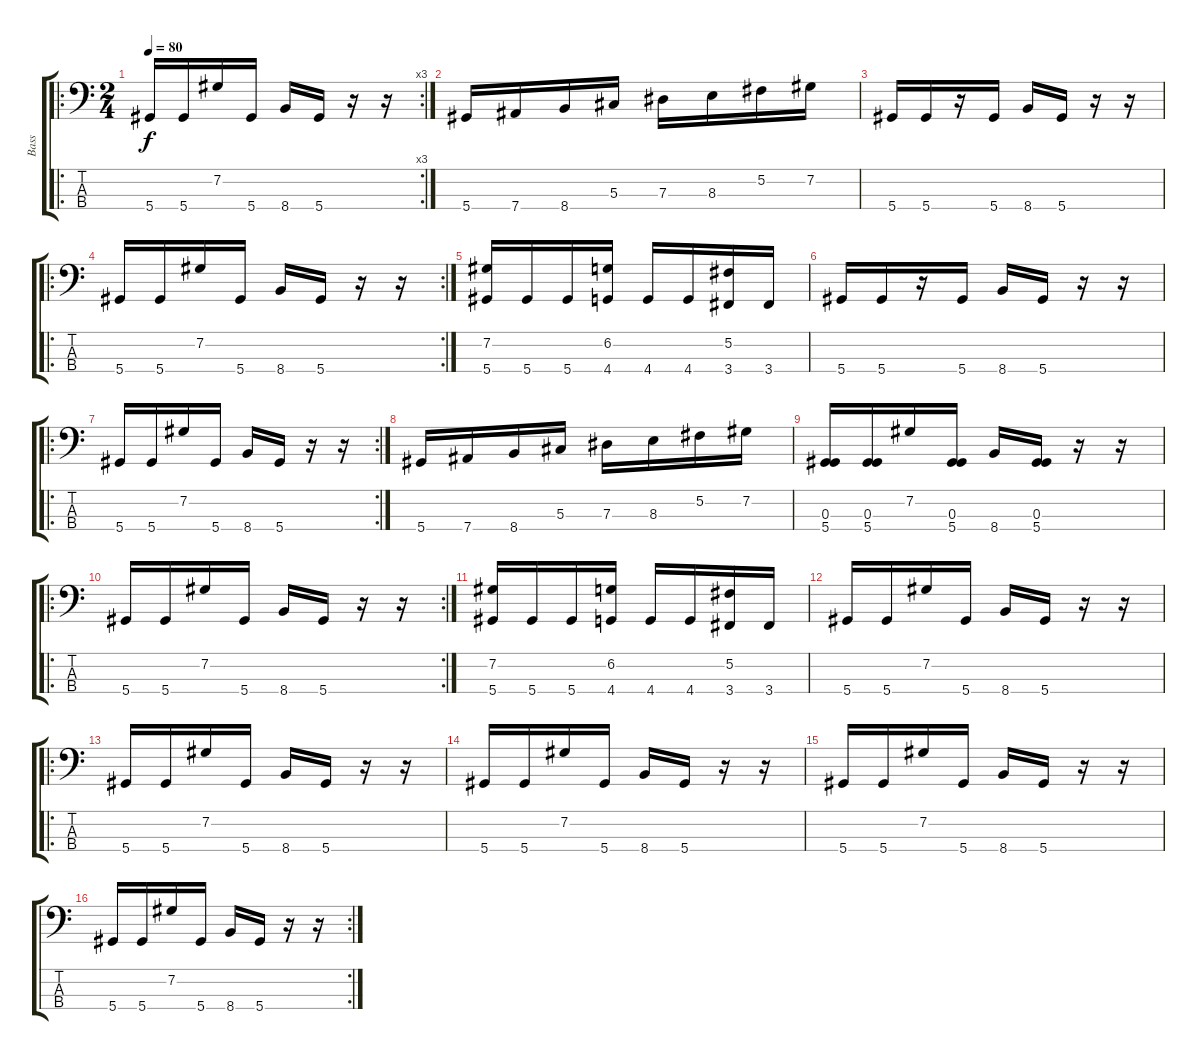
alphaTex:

\track ("Bass" "Bass") {instrument electricbassfinger}
\staff {score tabs}
\tuning (Gb2 Db2 Ab1 Eb1) {hide}
\ro
\rc 3
\ts (2 4)
\tempo 80
\clef f4
\ks c
5.4.16{dy f instrument electricbassfinger} 5.4.16 7.2.16 5.4.16 8.4.16 5.4.16 r.16 r.16 |
5.4.16 7.4.16 8.4.16 5.3.16 7.3.16 8.3.16 5.2.16 7.2.16 |
5.4.16 5.4.16 r.16 5.4.16 8.4.16 5.4.16 r.16 r.16 |
\ro
\rc 2
5.4.16 5.4.16 7.2.16 5.4.16 8.4.16 5.4.16 r.16 r.16 |
(7.2 5.4).16 5.4.16 5.4.16 (6.2 4.4).16 4.4.16 4.4.16 (5.2 3.4).16 3.4.16 |
5.4.16 5.4.16 r.16 5.4.16 8.4.16 5.4.16 r.16 r.16 |
\ro
\rc 2
5.4.16 5.4.16 7.2.16 5.4.16 8.4.16 5.4.16 r.16 r.16 |
5.4.16 7.4.16 8.4.16 5.3.16 7.3.16 8.3.16 5.2.16 7.2.16 |
(0.3 5.4).16 (0.3 5.4).16 7.2.16 (0.3 5.4).16 8.4.16 (0.3 5.4).16 r.16 r.16 |
\ro
\rc 2
5.4.16 5.4.16 7.2.16 5.4.16 8.4.16 5.4.16 r.16 r.16 |
(7.2 5.4).16 5.4.16 5.4.16 (6.2 4.4).16 4.4.16 4.4.16 (5.2 3.4).16 3.4.16 |
5.4.16 5.4.16 7.2.16 5.4.16 8.4.16 5.4.16 r.16 r.16 |
\ro
5.4.16 5.4.16 7.2.16 5.4.16 8.4.16 5.4.16 r.16 r.16 |
5.4.16 5.4.16 7.2.16 5.4.16 8.4.16 5.4.16 r.16 r.16 |
5.4.16 5.4.16 7.2.16 5.4.16 8.4.16 5.4.16 r.16 r.16 |
\rc 2
5.4.16 5.4.16 7.2.16 5.4.16 8.4.16 5.4.16 r.16 r.16
